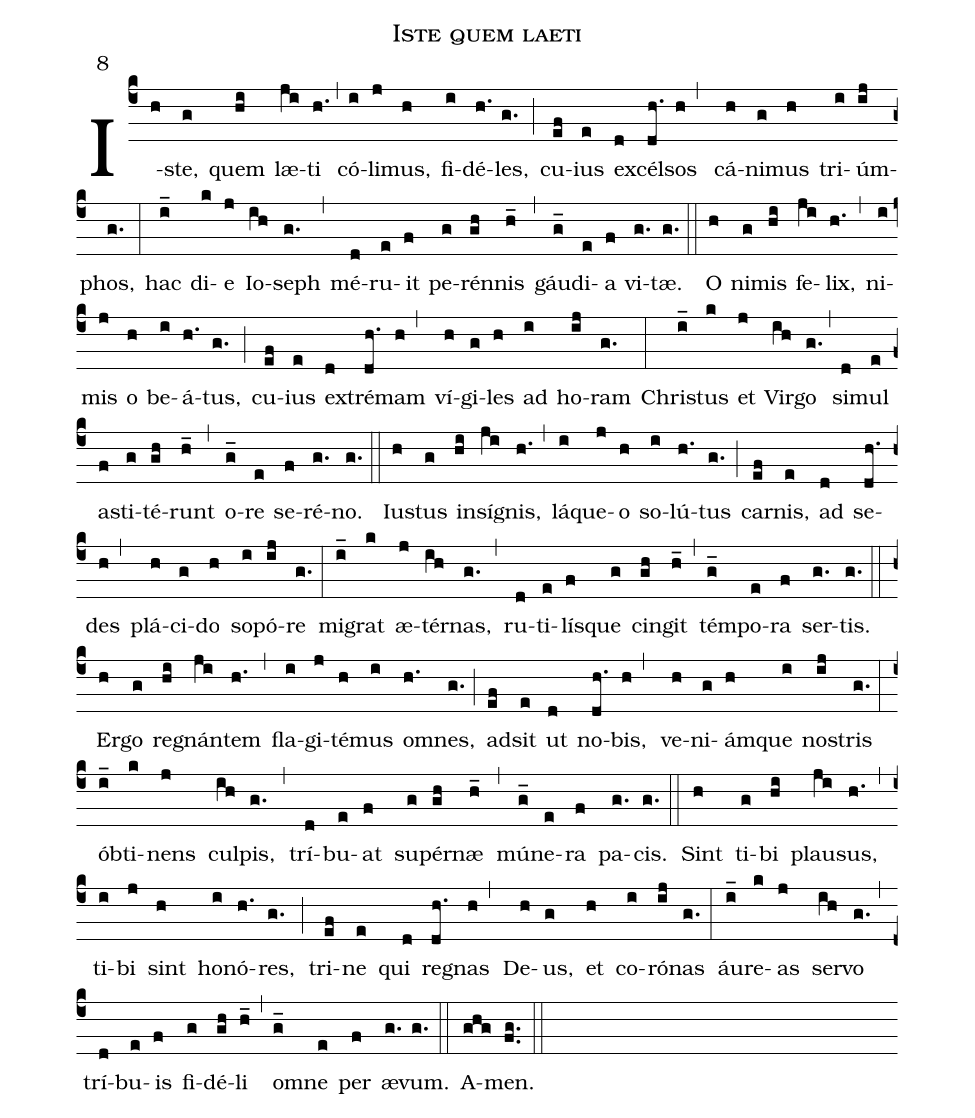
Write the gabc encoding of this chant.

name: Iste quem laeti;
mode: 8;
%%
(c4)
I(h)ste,(g) quem(hi) læ(ji)ti(h.) (,)
có(i)li(j)mus,(h) fi(i)dé(h.)les,(g.) (;)
cu(ef)ius(e) ex(d)cél(dh.)sos(h,) cá(h)ni(g)mus(h) tri(i)úm(ij)phos,(g.) (:)
hac(i_) di(k)e(j) Io(ih)seph(g.) (,)
mé(d)ru(e)it(f) pe(g)rén(gh)nis(h_) (,)
gáu(g_)di(e)a(f) vi(g.)tæ.(g.) (::)

O(h) ni(g)mis(hi) fe(ji)lix,(h.) (,)
ni(i)mis(j) o(h) be(i)á(h.)tus,(g.) (;)
cu(ef)ius(e) ex(d)tré(dh.)mam(h,) ví(h)gi(g)les(h) ad(i) ho(ij)ram(g.) (:)
Chri(i_)stus(k) et(j) Vir(ih)go(g.) (,)
si(d)mul(e) a(f)sti(g)té(gh)runt(h_) (,)
o(g_)re(e) se(f)ré(g.)no.(g.) (::)

Iu(h)stus(g) in(hi)sí(ji)gnis,(h.) (,)
lá(i)que(j)o(h) so(i)lú(h.)tus(g.) (;)
car(ef)nis,(e) ad(d) se(dh.)des(h,) plá(h)ci(g)do(h) so(i)pó(ij)re(g.) (:)
mi(i_)grat(k) æ(j)tér(ih)nas,(g.) (,)
ru(d)ti(e)lís(f)que(g) cin(gh)git(h_) (,)
tém(g_)po(e)ra(f) ser(g.)tis.(g.) (::)

Er(h)go(g) re(hi)gnán(ji)tem(h.) (,)
fla(i)gi(j)té(h)mus(i) om(h.)nes,(g.) (;)
ad(ef)sit(e) ut(d) no(dh.)bis,(h,) ve(h)ni(g)ám(h)que(i) no(ij)stris(g.) (:)
ób(i_)ti(k)nens(j) cul(ih)pis,(g.) (,)
trí(d)bu(e)at(f) su(g)pér(gh)næ(h_) (,)
mú(g_)ne(e)ra(f) pa(g.)cis.(g.) (::)

Sint(h) ti(g)bi(hi) plau(ji)sus,(h.) (,)
ti(i)bi(j) sint(h) ho(i)nó(h.)res,(g.) (;)
tri(ef)ne(e) qui(d) re(dh.)gnas(h,) De(h)us,(g) et(h) co(i)ró(ij)nas(g.) (:)
áu(i_)re(k)as(j) ser(ih)vo(g.) (,)
trí(d)bu(e)is(f) fi(g)dé(gh)li(h_) (,)
om(g_)ne(e) per(f) æ(g.)vum.(g.) (::)

A(ghg)men.(fg..) (::)
